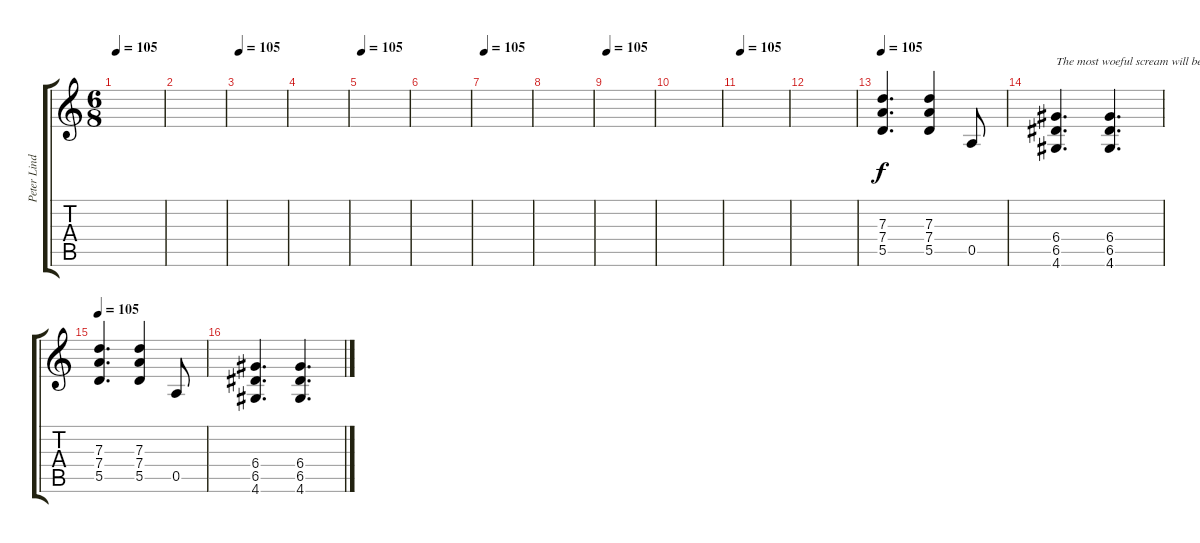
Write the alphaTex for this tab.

\track ("Peter Lindgren" "Peter Lind") {instrument distortionguitar}
\staff {score tabs}
\tuning (E4 B3 G3 D3 A2 E2) {hide}
\ts (6 8)
\tempo 105
\clef g2
\ks c
|
|
\tempo 105
|
|
\tempo 105
|
|
\tempo 105
|
|
\tempo 105
|
|
\tempo 105
|
|
\tempo 105
(7.3 7.4 5.5).4{d volume 16} (7.3 7.4 5.5).4 0.5.8 |
(6.4 6.5 4.6).4{d txt "The most woeful scream will be able to ever"} (6.4 6.5 4.6).4{d} |
\tempo 105
(7.3 7.4 5.5).4{d volume 15} (7.3 7.4 5.5).4 0.5.8 |
(6.4 6.5 4.6).4{d} (6.4 6.5 4.6).4{d}
